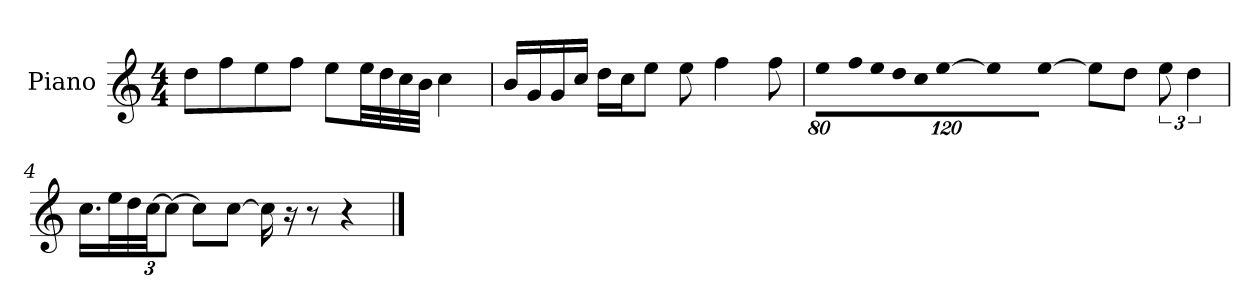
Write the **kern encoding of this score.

**kern
*part1
*staff1
*I"Piano
*I'P-no
*clefG2
*k[]
*M4/4
*MM90
=1
8dd\L
8ff\
8ee\
8ff\J
8ee\L
32ee\LL
32dd\
32cc\
32b\JJJ
4cc\
=2
16b/LL
16g/
16g/
16cc/JJ
16dd\LL
16cc\J
8ee\J
8ee\
4ff\
8ff\
=3
*Xbrackettup
!LO:N:vis=8
640%71ee\L
!LO:N:vis=16
1920%107ff\L
!LO:N:vis=16
1920%107ee\
!LO:N:vis=16
1920%107dd\
!LO:N:vis=16
1920%107cc\J
!LO:N:vis=8
[640%71ee\
!LO:N:vis=32
1920%53ee\LL]
!LO:N:vis=32
[1920%53ee\JJJ
8ee\L]
8dd\J
*brackettup
12ee\
6dd\
!!LO:LB:g=z
=4
16.cc\LL
32ee\L
*Xbrackettup
48dd\
[48cc\JJ
12cc\J_
8cc\L]
[8cc\J
16cc\]
16r
8r
4r
==
*-
